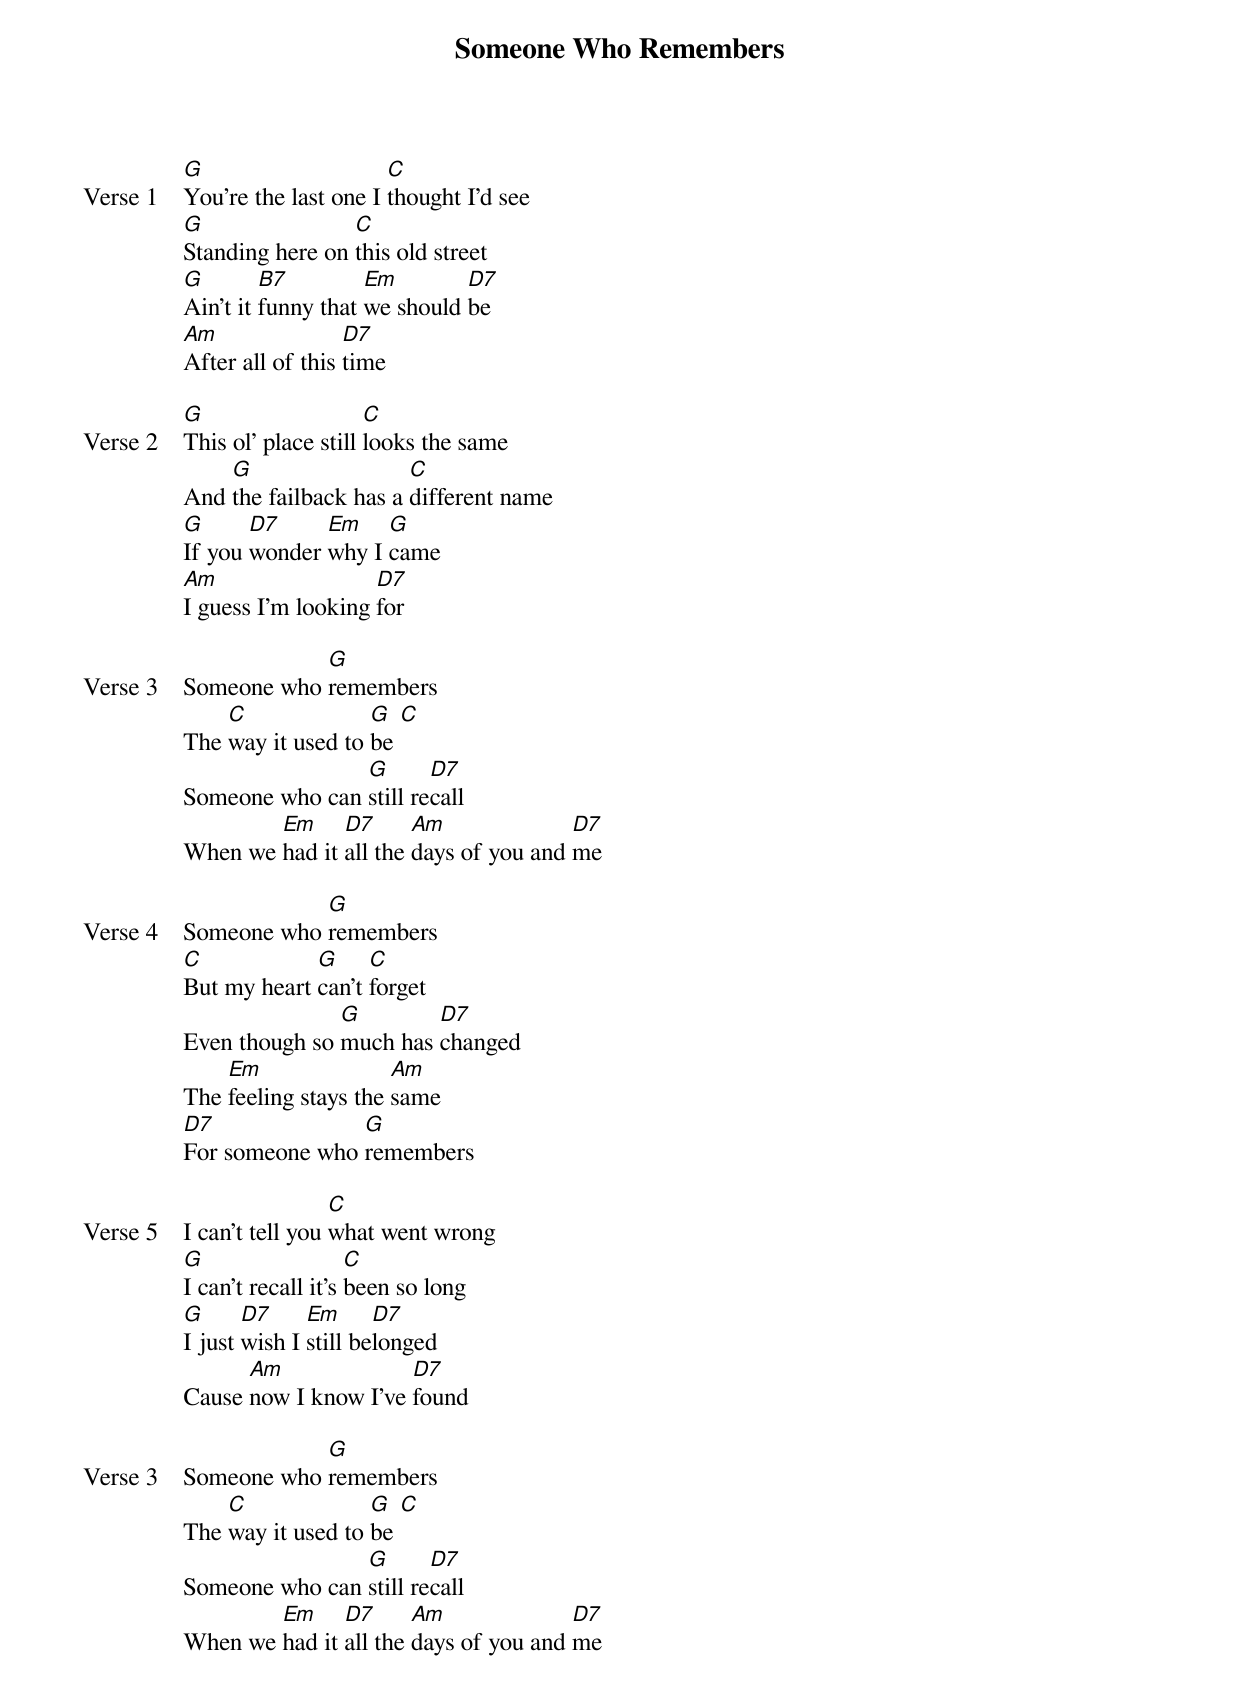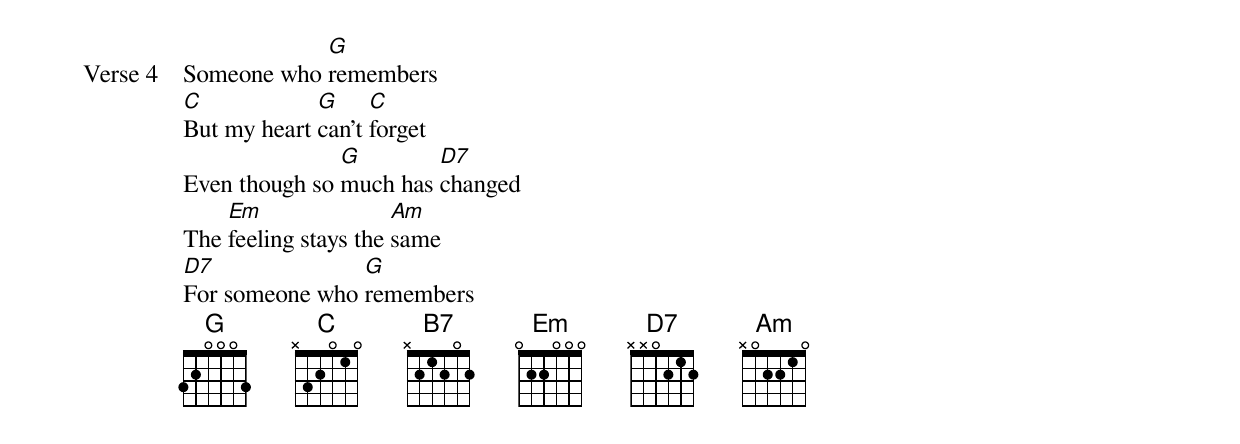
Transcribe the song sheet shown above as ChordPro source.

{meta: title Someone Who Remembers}
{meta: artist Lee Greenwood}
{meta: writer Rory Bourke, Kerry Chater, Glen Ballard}

{start_of_verse: Verse 1}
[G]You're the last one I [C]thought I'd see
[G]Standing here on [C]this old street
[G]Ain't it [B7]funny that [Em]we should [D7]be
[Am]After all of this [D7]time
{end_of_verse}

{start_of_verse: Verse 2}
[G]This ol' place still [C]looks the same
And [G]the failback has a [C]different name
[G]If you [D7]wonder [Em]why I [G]came
[Am]I guess I'm looking [D7]for
{end_of_verse}

{start_of_verse: Verse 3}
Someone who [G]remembers
The [C]way it used to [G]be [C]
Someone who can [G]still re[D7]call
When we [Em]had it [D7]all the [Am]days of you and [D7]me
{end_of_verse}

{start_of_verse: Verse 4}
Someone who [G]remembers
[C]But my heart [G]can't [C]forget
Even though so [G]much has [D7]changed
The [Em]feeling stays the [Am]same
[D7]For someone who [G]remembers
{end_of_verse}

{start_of_verse: Verse 5}
I can't tell you [C]what went wrong
[G]I can't recall it's [C]been so long
[G]I just [D7]wish I [Em]still be[D7]longed
Cause [Am]now I know I've [D7]found
{end_of_verse}

{start_of_verse: Verse 3}
Someone who [G]remembers
The [C]way it used to [G]be [C]
Someone who can [G]still re[D7]call
When we [Em]had it [D7]all the [Am]days of you and [D7]me
{end_of_verse}

{start_of_verse: Verse 4}
Someone who [G]remembers
[C]But my heart [G]can't [C]forget
Even though so [G]much has [D7]changed
The [Em]feeling stays the [Am]same
[D7]For someone who [G]remembers
{end_of_verse}
